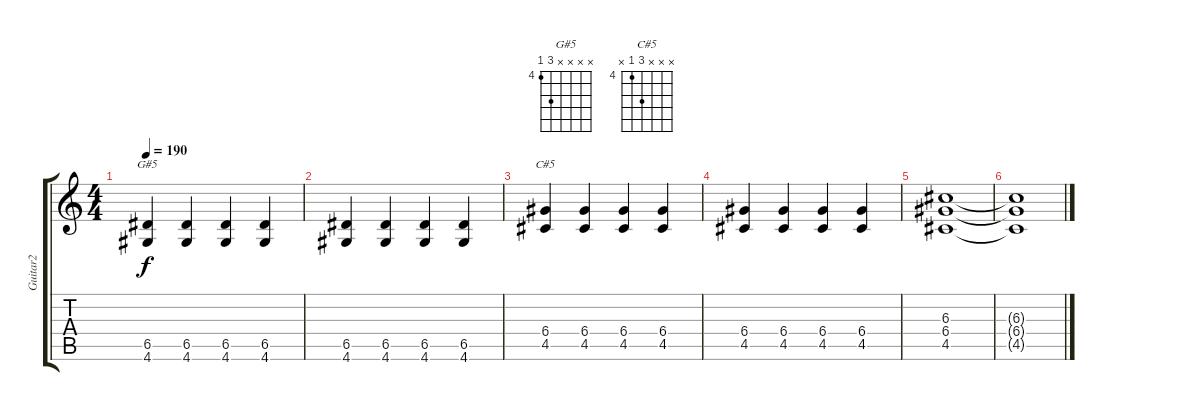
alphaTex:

\track ("Guitar2" "Guitar2") {instrument distortionguitar}
\staff {score tabs}
\tuning (E4 B3 G3 D3 A2 E2) {hide}
\chord ("G#5" x x x x 6 4) {firstfret 4}
\chord ("C#5" x x x 6 4 x) {firstfret 4}
\ts (4 4)
\tempo 190
\clef g2
\ks c
(6.5 4.6).4{ch "G#5" dy f} (6.5 4.6).4 (6.5 4.6).4 (6.5 4.6).4 |
(6.5 4.6).4 (6.5 4.6).4 (6.5 4.6).4 (6.5 4.6).4 |
(6.4 4.5).4{ch "C#5"} (6.4 4.5).4 (6.4 4.5).4 (6.4 4.5).4 |
(6.4 4.5).4 (6.4 4.5).4 (6.4 4.5).4 (6.4 4.5).4 |
(6.3 6.4 4.5).1 |
(6.3{t} 6.4{t} 4.5{t}).1
